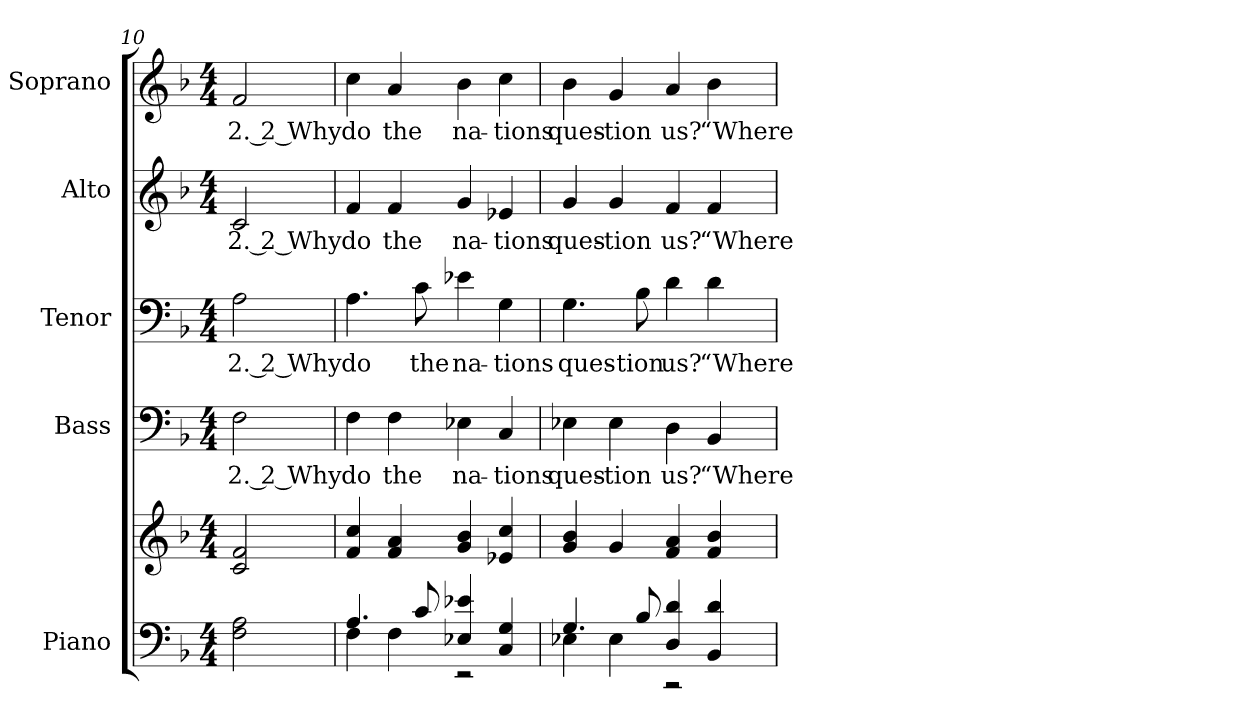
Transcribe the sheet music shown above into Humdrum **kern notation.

**kern	**kern	**kern	**text	**kern	**text	**kern	**text	**kern	**text
*part5	*part5	*part4	*part4	*part3	*part3	*part2	*part2	*part1	*part1
*staff6	*staff5	*staff4	*staff4	*staff3	*staff3	*staff2	*staff2	*staff1	*staff1
*I"Piano	*	*I"Bass	*	*I"Tenor	*	*I"Alto	*	*I"Soprano	*
*I'Pno.	*	*I'B.	*	*I'T.	*	*I'A.	*	*I'S.	*
*clefF4	*clefG2	*clefF4	*	*clefF4	*	*clefG2	*	*clefG2	*
*k[b-]	*k[b-]	*k[b-]	*	*k[b-]	*	*k[b-]	*	*k[b-]	*
*F:	*F:	*F:	*	*F:	*	*F:	*	*F:	*
*M4/4	*M4/4	*M4/4	*	*M4/4	*	*M4/4	*	*M4/4	*
=10	=10	=10	=10	=10	=10	=10	=10	=10	=10
!	!	!	!LO:LY:b:color=#000000	!	!	!	!	!	!
!	!	!	!	!	!LO:LY:b:color=#000000	!	!	!	!
!	!	!	!	!	!	!	!LO:LY:b:color=#000000	!	!
!	!	!	!	!	!	!	!	!	!LO:LY:b:color=#000000
2Fi\ 2Ai	2ci/ 2fi	2Fi\	2. 2 Why	2Ai\	2. 2 Why	2ci/	2. 2 Why	2fi/	2. 2 Why
!!LO:PB:g=z
=11	=11	=11	=11	=11	=11	=11	=11	=11	=11
*^	*	*	*	*	*	*	*	*	*
!	!	!	!	!LO:LY:b:color=#000000	!	!	!	!	!	!
!	!	!	!	!	!	!LO:LY:b:color=#000000	!	!	!	!
!	!	!	!	!	!	!	!	!LO:LY:b:color=#000000	!	!
!	!	!	!	!	!	!	!	!	!	!LO:LY:b:color=#000000
4.Ai/	4Fi\	4fi/ 4cci	4Fi\	do	4.Ai\	do	4fi/	do	4cci\	do
!	!	!	!	!LO:LY:b:color=#000000	!	!	!	!	!	!
!	!	!	!	!	!	!	!	!LO:LY:b:color=#000000	!	!
!	!	!	!	!	!	!	!	!	!	!LO:LY:b:color=#000000
.	4Fi\	4fi/ 4ai	4Fi\	the	.	.	4fi/	the	4ai/	the
!	!	!	!	!	!	!LO:LY:b:color=#000000	!	!	!	!
8ci/	.	.	.	.	8ci\	the	.	.	.	.
!	!	!	!	!LO:LY:b:color=#000000	!	!	!	!	!	!
!	!	!	!	!	!	!LO:LY:b:color=#000000	!	!	!	!
!	!	!	!	!	!	!	!	!LO:LY:b:color=#000000	!	!
!	!	!	!	!	!	!	!	!	!	!LO:LY:b:color=#000000
4E-Xi/ 4e-Xi	2r	4gi/ 4b-i	4E-Xi\	na-	4e-Xi\	na-	4gi/	na-	4b-i\	na-
!	!	!	!	!LO:LY:b:color=#000000	!	!	!	!	!	!
!	!	!	!	!	!	!LO:LY:b:color=#000000	!	!	!	!
!	!	!	!	!	!	!	!	!LO:LY:b:color=#000000	!	!
!	!	!	!	!	!	!	!	!	!	!LO:LY:b:color=#000000
4Ci/ 4Gi	.	4e-Xi/ 4cci	4Ci/	-tions	4Gi\	-tions	4e-Xi/	-tions	4cci\	-tions
=12	=12	=12	=12	=12	=12	=12	=12	=12	=12	=12
!	!	!	!	!LO:LY:b:color=#000000	!	!	!	!	!	!
!	!	!	!	!	!	!LO:LY:b:color=#000000	!	!	!	!
!	!	!	!	!	!	!	!	!LO:LY:b:color=#000000	!	!
!	!	!	!	!	!	!	!	!	!	!LO:LY:b:color=#000000
4.Gi/	4E-Xi\	4gi/ 4b-i	4E-Xi\	ques-	4.Gi\	ques-	4gi/	ques-	4b-i\	ques-
!	!	!	!	!LO:LY:b:color=#000000	!	!	!	!	!	!
!	!	!	!	!	!	!	!	!LO:LY:b:color=#000000	!	!
!	!	!	!	!	!	!	!	!	!	!LO:LY:b:color=#000000
.	4E-i\	4gi/	4E-i\	-tion	.	.	4gi/	-tion	4gi/	-tion
!	!	!	!	!	!	!LO:LY:b:color=#000000	!	!	!	!
8B-i/	.	.	.	.	8B-i\	-tion	.	.	.	.
!	!	!	!	!LO:LY:b:color=#000000	!	!	!	!	!	!
!	!	!	!	!	!	!LO:LY:b:color=#000000	!	!	!	!
!	!	!	!	!	!	!	!	!LO:LY:b:color=#000000	!	!
!	!	!	!	!	!	!	!	!	!	!LO:LY:b:color=#000000
4Di/ 4di	2r	4fi/ 4ai	4Di\	us?	4di\	us?	4fi/	us?	4ai/	us?
!	!	!	!	!LO:LY:b:color=#000000	!	!	!	!	!	!
!	!	!	!	!	!	!LO:LY:b:color=#000000	!	!	!	!
!	!	!	!	!	!	!	!	!LO:LY:b:color=#000000	!	!
!	!	!	!	!	!	!	!	!	!	!LO:LY:b:color=#000000
4BB-i/ 4di	.	4fi/ 4b-i	4BB-i/	“Where	4di\	“Where	4fi/	“Where	4b-i\	“Where
*v	*v	*	*	*	*	*	*	*	*	*
=	=	=	=	=	=	=	=	=	=
*-	*-	*-	*-	*-	*-	*-	*-	*-	*-
